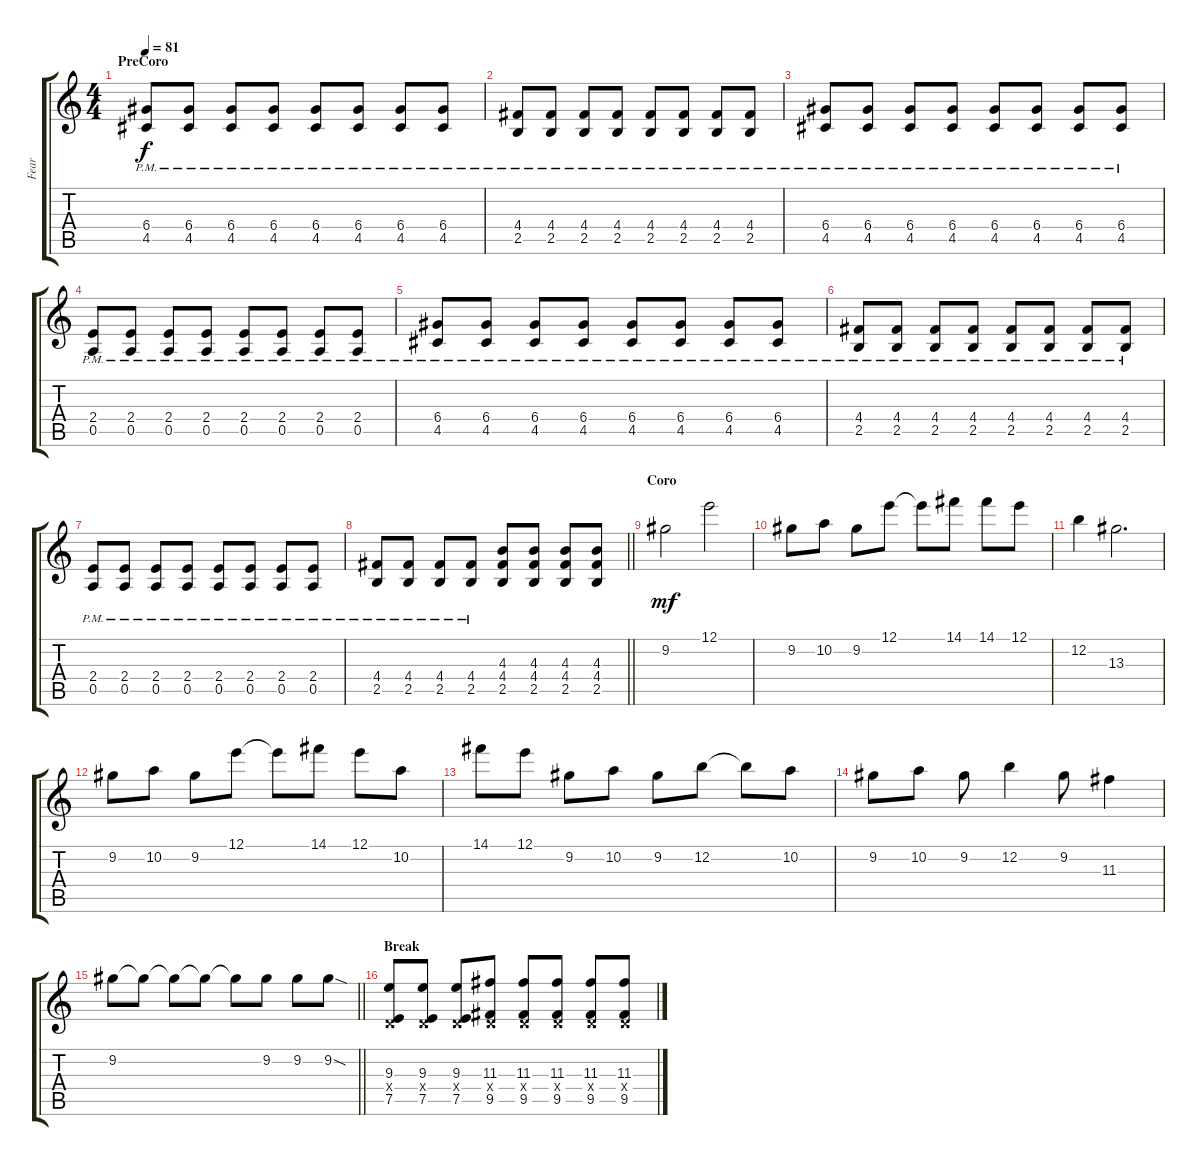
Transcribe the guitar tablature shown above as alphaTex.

\track ("Fear" "Fear") {instrument distortionguitar}
\staff {score tabs}
\tuning (E4 B3 G3 D3 A2 E2) {hide}
\ts (4 4)
\section ("" "PreCoro")
\tempo 81
\clef g2
\ks c
(6.4{pm} 4.5{pm}).8{dy f volume 16 balance 7 instrument distortionguitar} (6.4{pm} 4.5{pm}).8 (6.4{pm} 4.5{pm}).8 (6.4{pm} 4.5{pm}).8 (6.4{pm} 4.5{pm}).8 (6.4{pm} 4.5{pm}).8 (6.4{pm} 4.5{pm}).8 (6.4{pm} 4.5{pm}).8 |
(4.4{pm} 2.5{pm}).8 (4.4{pm} 2.5{pm}).8 (4.4{pm} 2.5{pm}).8 (4.4{pm} 2.5{pm}).8 (4.4{pm} 2.5{pm}).8 (4.4{pm} 2.5{pm}).8 (4.4{pm} 2.5{pm}).8 (4.4{pm} 2.5{pm}).8 |
(6.4{pm} 4.5{pm}).8 (6.4{pm} 4.5{pm}).8 (6.4{pm} 4.5{pm}).8 (6.4{pm} 4.5{pm}).8 (6.4{pm} 4.5{pm}).8 (6.4{pm} 4.5{pm}).8 (6.4{pm} 4.5{pm}).8 (6.4{pm} 4.5{pm}).8 |
(2.4{pm} 0.5{pm}).8 (2.4{pm} 0.5{pm}).8 (2.4{pm} 0.5{pm}).8 (2.4{pm} 0.5{pm}).8 (2.4{pm} 0.5{pm}).8 (2.4{pm} 0.5{pm}).8 (2.4{pm} 0.5{pm}).8 (2.4{pm} 0.5{pm}).8 |
(6.4{pm} 4.5{pm}).8 (6.4{pm} 4.5{pm}).8 (6.4{pm} 4.5{pm}).8 (6.4{pm} 4.5{pm}).8 (6.4{pm} 4.5{pm}).8 (6.4{pm} 4.5{pm}).8 (6.4{pm} 4.5{pm}).8 (6.4{pm} 4.5{pm}).8 |
(4.4{pm} 2.5{pm}).8 (4.4{pm} 2.5{pm}).8 (4.4{pm} 2.5{pm}).8 (4.4{pm} 2.5{pm}).8 (4.4{pm} 2.5{pm}).8 (4.4{pm} 2.5{pm}).8 (4.4{pm} 2.5{pm}).8 (4.4{pm} 2.5{pm}).8 |
(2.4{pm} 0.5{pm}).8 (2.4{pm} 0.5{pm}).8 (2.4{pm} 0.5{pm}).8 (2.4{pm} 0.5{pm}).8 (2.4{pm} 0.5{pm}).8 (2.4{pm} 0.5{pm}).8 (2.4{pm} 0.5{pm}).8 (2.4{pm} 0.5{pm}).8 |
\barLineRight lightlight
(4.4{pm} 2.5{pm}).8 (4.4{pm} 2.5{pm}).8 (4.4{pm} 2.5{pm}).8 (4.4{pm} 2.5{pm}).8 (4.3 4.4 2.5).8 (4.3 4.4 2.5).8 (4.3 4.4 2.5).8 (4.3 4.4 2.5).8 |
\section ("" "Coro")
9.2.2{dy mf} 12.1.2 |
9.2.8 10.2.8 9.2.8 12.1.8 12.1{t}.8 14.1.8 14.1.8 12.1.8 |
12.2.4 13.3.2{d} |
9.2.8 10.2.8 9.2.8 12.1.8 12.1{t}.8 14.1.8 12.1.8 10.2.8 |
14.1.8 12.1.8 9.2.8 10.2.8 9.2.8 12.2.8 12.2{t}.8 10.2.8 |
9.2.8 10.2.8 9.2.8 12.2.4 9.2.8 11.3.4 |
\barLineRight lightlight
9.2.8 9.2{t}.8 9.2{t}.8 9.2{t}.8 9.2{t}.8 9.2.8 9.2.8 9.2{sod}.8 |
\section ("" "Break")
(9.3 0.4{x} 7.5).8 (9.3 0.4{x} 7.5).8 (9.3 0.4{x} 7.5).8 (11.3 0.4{x} 9.5).8 (11.3 0.4{x} 9.5).8 (11.3 0.4{x} 9.5).8 (11.3 0.4{x} 9.5).8 (11.3 0.4{x} 9.5).8
